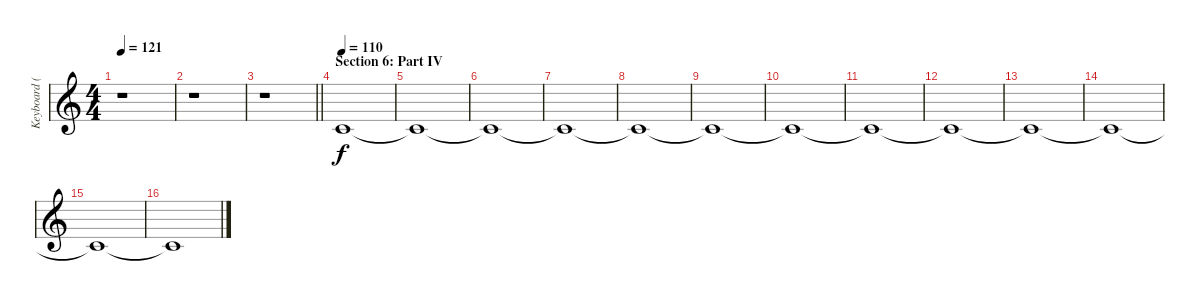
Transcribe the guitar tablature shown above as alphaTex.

\track ("Keyboard (Choir Aahs)" "Keyboard (") {instrument choiraahs}
\staff {score}
\tuning (E4 B3 G3 D3 A2 E2) {hide}
\ts (4 4)
\tempo 121
\clef g2
\ks c
r.1{dy f} |
r.1 |
\barLineRight lightlight
r.1 |
\section ("" "Section 6: Part IV")
\tempo 110
5.3.1 |
5.3{t}.1 |
5.3{t}.1 |
5.3{t}.1 |
5.3{t}.1 |
5.3{t}.1 |
5.3{t}.1 |
5.3{t}.1 |
5.3{t}.1 |
5.3{t}.1 |
5.3{t}.1 |
5.3{t}.1 |
5.3{t}.1
